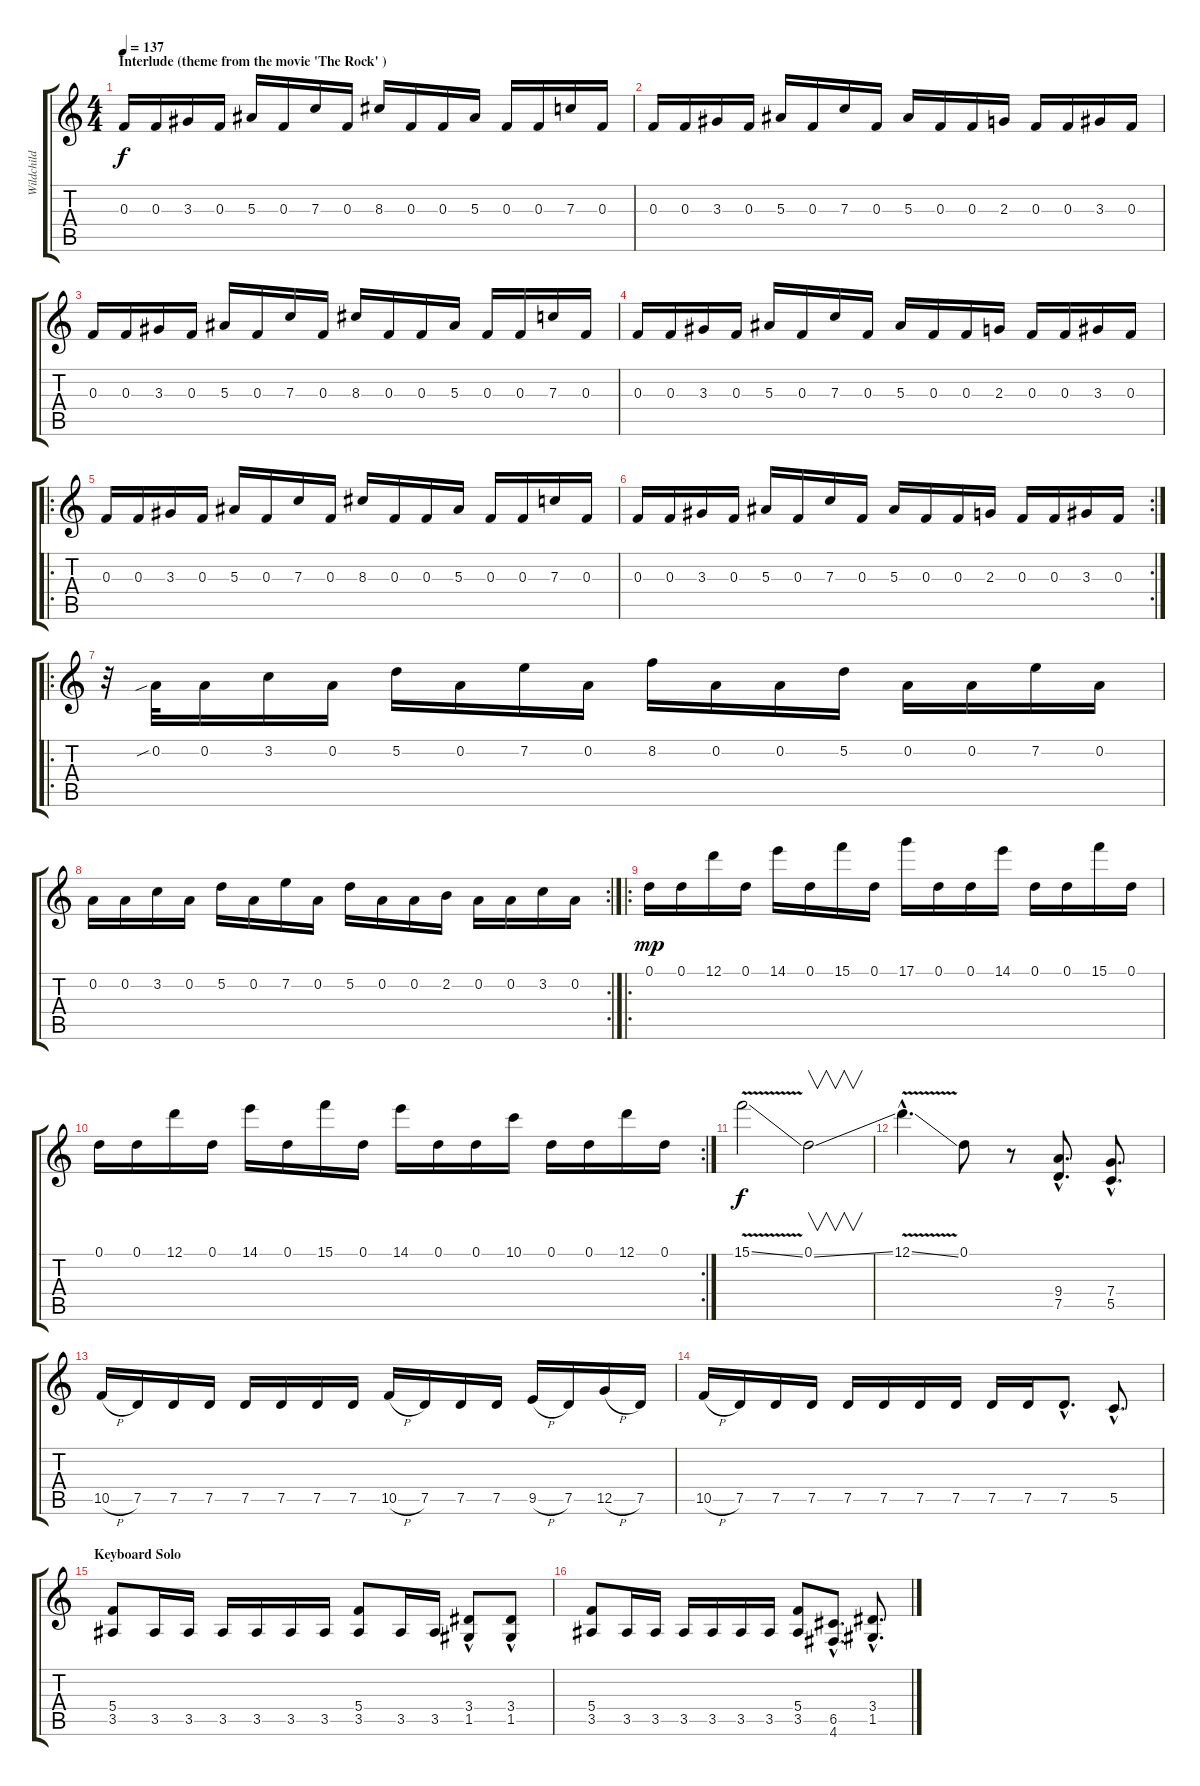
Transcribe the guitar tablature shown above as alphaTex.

\track ("Wildchild" "Wildchild") {instrument distortionguitar}
\staff {score tabs}
\tuning (D4 A3 F3 C3 G2 D2) {hide}
\ts (4 4)
\section ("" "Interlude (theme from the movie 'The Rock' )")
\tempo 137
\clef g2
\ks c
0.3.16{dy f} 0.3.16 3.3.16 0.3.16 5.3.16 0.3.16 7.3.16 0.3.16 8.3.16 0.3.16 0.3.16 5.3.16 0.3.16 0.3.16 7.3.16 0.3.16 |
0.3.16 0.3.16 3.3.16 0.3.16 5.3.16 0.3.16 7.3.16 0.3.16 5.3.16 0.3.16 0.3.16 2.3.16 0.3.16 0.3.16 3.3.16 0.3.16 |
0.3.16 0.3.16 3.3.16 0.3.16 5.3.16 0.3.16 7.3.16 0.3.16 8.3.16 0.3.16 0.3.16 5.3.16 0.3.16 0.3.16 7.3.16 0.3.16 |
0.3.16 0.3.16 3.3.16 0.3.16 5.3.16 0.3.16 7.3.16 0.3.16 5.3.16 0.3.16 0.3.16 2.3.16 0.3.16 0.3.16 3.3.16 0.3.16 |
\ro
0.3.16 0.3.16 3.3.16 0.3.16 5.3.16 0.3.16 7.3.16 0.3.16 8.3.16 0.3.16 0.3.16 5.3.16 0.3.16 0.3.16 7.3.16 0.3.16 |
\rc 2
0.3.16 0.3.16 3.3.16 0.3.16 5.3.16 0.3.16 7.3.16 0.3.16 5.3.16 0.3.16 0.3.16 2.3.16 0.3.16 0.3.16 3.3.16 0.3.16 |
\ro
r.32 0.2{sib}.32 0.2.16 3.2.16 0.2.16 5.2.16 0.2.16 7.2.16 0.2.16 8.2.16 0.2.16 0.2.16 5.2.16 0.2.16 0.2.16 7.2.16 0.2.16 |
\rc 2
0.2.16 0.2.16 3.2.16 0.2.16 5.2.16 0.2.16 7.2.16 0.2.16 5.2.16 0.2.16 0.2.16 2.2.16 0.2.16 0.2.16 3.2.16 0.2.16 |
\ro
0.1.16{dy mp} 0.1.16 12.1.16 0.1.16 14.1.16 0.1.16 15.1.16 0.1.16 17.1.16 0.1.16 0.1.16 14.1.16 0.1.16 0.1.16 15.1.16 0.1.16 |
\rc 2
0.1.16 0.1.16 12.1.16 0.1.16 14.1.16 0.1.16 15.1.16 0.1.16 14.1.16 0.1.16 0.1.16 10.1.16 0.1.16 0.1.16 12.1.16 0.1.16 |
15.1{v ss}.2{dy f} 0.1{ss}.2{v} |
12.1{v ss hac}.4{d} 0.1.8 r.8 (9.4{hac} 7.5{hac}).8{d} (7.4{hac} 5.5{hac}).8{d} |
10.5{h}.16 7.5.16 7.5.16 7.5.16 7.5.16 7.5.16 7.5.16 7.5.16 10.5{h}.16 7.5.16 7.5.16 7.5.16 9.5{h}.16 7.5.16 12.5{h}.16 7.5.16 |
10.5{h}.16 7.5.16 7.5.16 7.5.16 7.5.16 7.5.16 7.5.16 7.5.16 7.5.16 7.5.16 7.5{hac}.8{d} 5.5{hac}.8{d} |
\section ("" "Keyboard Solo")
(5.4 3.5).8 3.5.16 3.5.16 3.5.16 3.5.16 3.5.16 3.5.16 (5.4 3.5).8 3.5.16 3.5.16 (3.4 1.5{hac}).8 (3.4 1.5{hac}).8 |
(5.4 3.5).8 3.5.16 3.5.16 3.5.16 3.5.16 3.5.16 3.5.16 (5.4 3.5).8 (6.5{hac} 4.6{hac}).8{d} (3.4{hac} 1.5{hac}).8{d}
